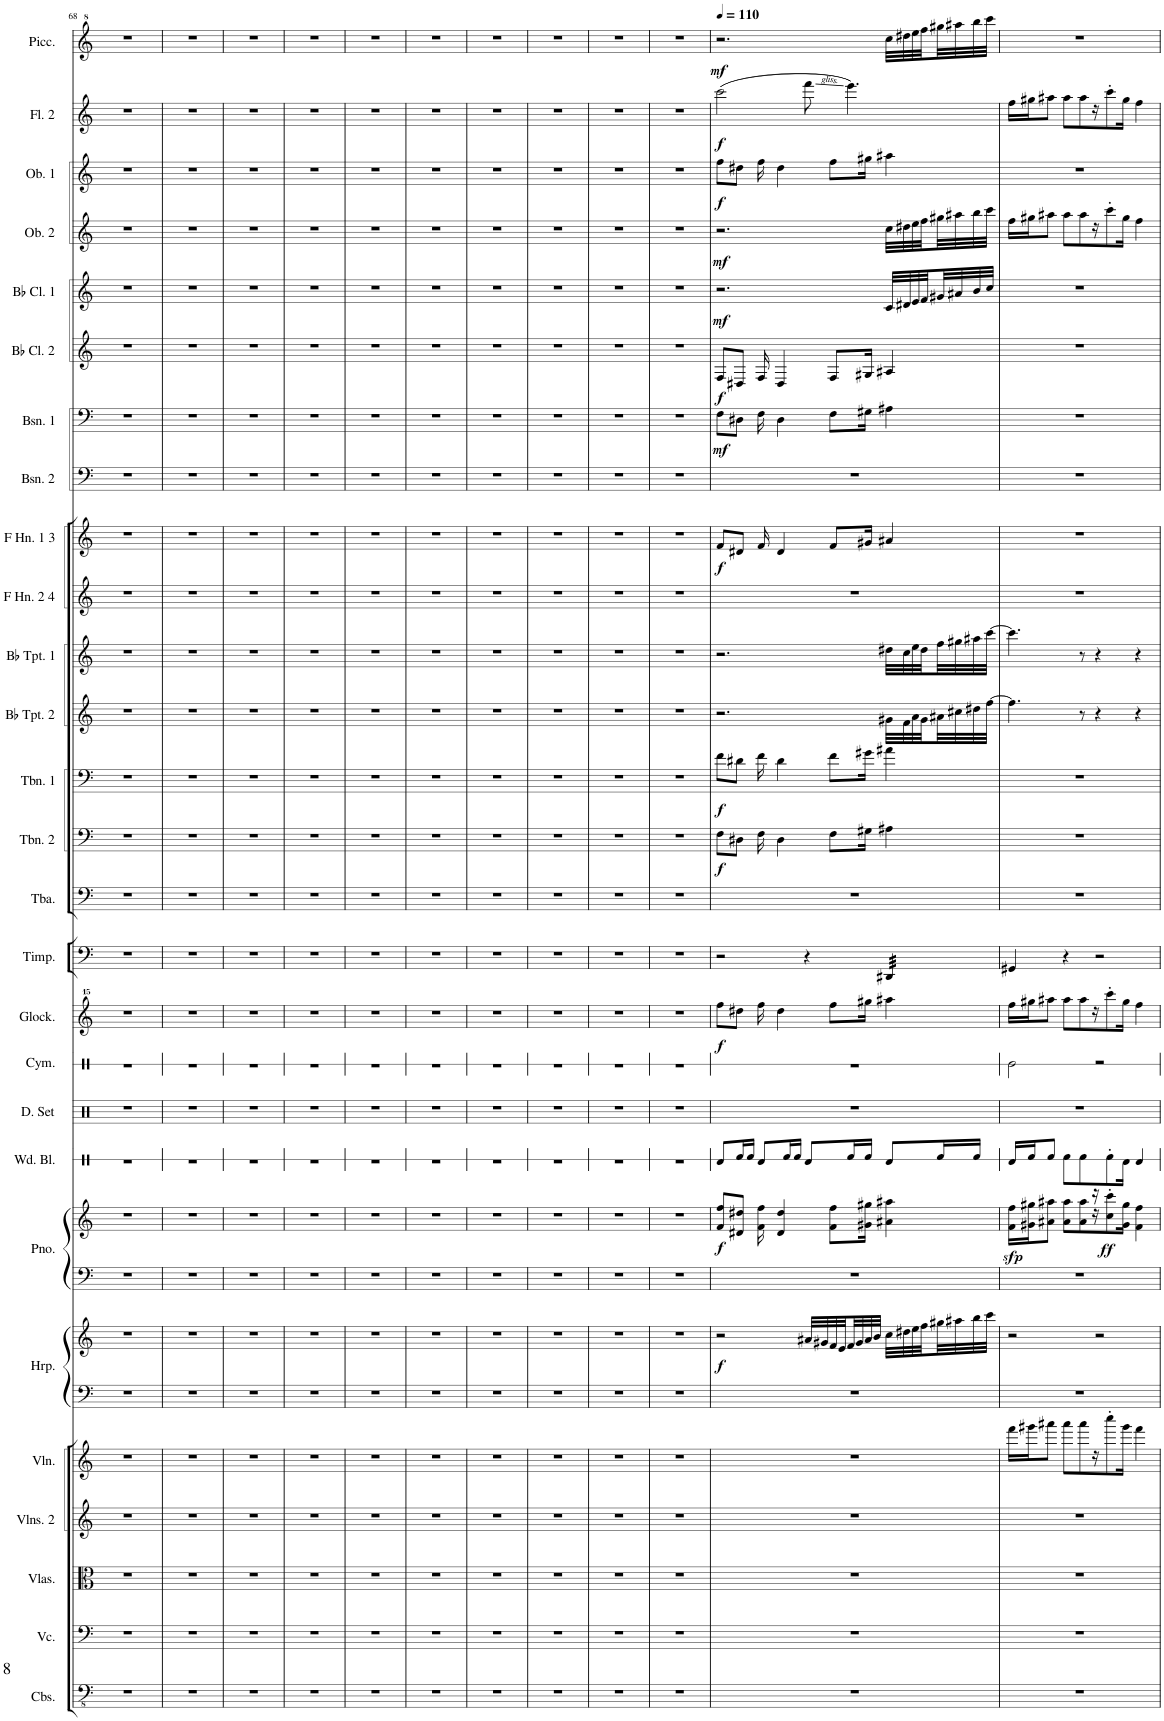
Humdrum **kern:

**kern	**kern	**kern	**kern	**kern	**kern	**kern	**dynam	**kern	**kern	**dynam	**kern	**kern	**kern	**kern	**dynam	**kern	**kern	**kern	**dynam	**kern	**dynam	**kern	**kern	**kern	**kern	**dynam	**kern	**kern	**dynam	**kern	**dynam	**kern	**dynam	**kern	**dynam	**kern	**dynam	**kern	**dynam	**kern	**dynam
*part27	*part26	*part25	*part24	*part23	*part22	*part22	*part22	*part21	*part21	*part21	*part20	*part19	*part18	*part17	*part17	*part16	*part15	*part14	*part14	*part13	*part13	*part12	*part11	*part10	*part9	*part9	*part8	*part7	*part7	*part6	*part6	*part5	*part5	*part4	*part4	*part3	*part3	*part2	*part2	*part1	*part1
*staff29	*staff28	*staff27	*staff26	*staff25	*staff24	*staff23	*staff23/24	*staff22	*staff21	*staff21/22	*staff20	*staff19	*staff18	*staff17	*staff17	*staff16	*staff15	*staff14	*staff14	*staff13	*staff13	*staff12	*staff11	*staff10	*staff9	*staff9	*staff8	*staff7	*staff7	*staff6	*staff6	*staff5	*staff5	*staff4	*staff4	*staff3	*staff3	*staff2	*staff2	*staff1	*staff1
*I"Contrabasses	*I"Violoncello	*I"Violas	*I"Violins 2	*I"Violin 1	*I"Harp	*	*	*I"Piano	*	*	*I"Wood Blocks	*I"Drumset	*I"Cymbal	*I"Glockenspiel	*	*I"Timpani	*I"Tuba	*I"Trombone 2	*	*I"Trombone 1	*	*I"Bb Trumpet 2	*I"Bb Trumpet 1	*I"F Horn 2 &amp; 4	*I"F Horn 1 &amp; 3	*	*I"Bassoon 2	*I"Bassoon 1	*	*I"Bb Clarinet 2	*	*I"Bb Clarinet 1	*	*I"Oboe 2	*	*I"Oboe 1	*	*I"Flute 2	*	*I"Piccolo	*
*I'Cbs.	*I'Vc.	*I'Vlas.	*I'Vlns. 2	*I'Vln.	*I'Hrp.	*	*	*I'Pno.	*	*	*I'Wd. Bl.	*I'D. Set	*I'Cym.	*I'Glock.	*	*I'Timp.	*I'Tba.	*I'Tbn. 2	*	*I'Tbn. 1	*	*I'Bb Tpt. 2	*I'Bb Tpt. 1	*I'F Hn. 2 4	*I'F Hn. 1 3	*	*I'Bsn. 2	*I'Bsn. 1	*	*I'Bb Cl. 2	*	*I'Bb Cl. 1	*	*I'Ob. 2	*	*I'Ob. 1	*	*I'Fl. 2	*	*I'Picc.	*
!!LO:PB:g=z
*clefFv4	*clefF4	*clefC3	*clefG2	*clefG2	*clefF4	*clefG2	*	*clefF4	*clefG2	*	*clefX	*clefX	*clefX	*clefG^^2	*	*clefF4	*clefF4	*clefF4	*	*clefF4	*	*clefG2	*clefG2	*clefG2	*clefG2	*	*clefF4	*clefF4	*	*clefG2	*	*clefG2	*	*clefG2	*	*clefG2	*	*clefG2	*	*clefG^2	*
*	*	*	*	*	*	*	*	*	*	*	*	*	*	*	*	*	*	*	*	*	*	*ITrd1c2	*ITrd1c2	*ITrd4c7	*ITrd4c7	*	*	*	*	*ITrd1c2	*	*ITrd1c2	*	*	*	*	*	*	*	*ITrd-7c-12	*
*k[]	*k[]	*k[]	*k[]	*k[]	*k[]	*k[]	*	*k[]	*k[]	*	*k[]	*k[]	*k[]	*k[]	*	*k[]	*k[]	*k[]	*	*k[]	*	*k[]	*k[]	*k[]	*k[]	*	*k[]	*k[]	*	*k[]	*	*k[]	*	*k[]	*	*k[]	*	*k[]	*	*k[]	*
*M4/4	*M4/4	*M4/4	*M4/4	*M4/4	*M4/4	*M4/4	*	*M4/4	*M4/4	*	*M4/4	*M4/4	*M4/4	*M4/4	*	*M4/4	*M4/4	*M4/4	*	*M4/4	*	*M4/4	*M4/4	*M4/4	*M4/4	*	*M4/4	*M4/4	*	*M4/4	*	*M4/4	*	*M4/4	*	*M4/4	*	*M4/4	*	*M4/4	*
=68	=68	=68	=68	=68	=68	=68	=68	=68	=68	=68	=68	=68	=68	=68	=68	=68	=68	=68	=68	=68	=68	=68	=68	=68	=68	=68	=68	=68	=68	=68	=68	=68	=68	=68	=68	=68	=68	=68	=68	=68	=68
1r	1r	1r	1r	1r	1r	1r	.	1r	1r	.	1r	1r	1r	1r	.	1r	1r	1r	.	1r	.	1r	1r	1r	1r	.	1r	1r	.	1r	.	1r	.	1r	.	1r	.	1r	.	1r	.
=69	=69	=69	=69	=69	=69	=69	=69	=69	=69	=69	=69	=69	=69	=69	=69	=69	=69	=69	=69	=69	=69	=69	=69	=69	=69	=69	=69	=69	=69	=69	=69	=69	=69	=69	=69	=69	=69	=69	=69	=69	=69
1r	1r	1r	1r	1r	1r	1r	.	1r	1r	.	1r	1r	1r	1r	.	1r	1r	1r	.	1r	.	1r	1r	1r	1r	.	1r	1r	.	1r	.	1r	.	1r	.	1r	.	1r	.	1r	.
=70	=70	=70	=70	=70	=70	=70	=70	=70	=70	=70	=70	=70	=70	=70	=70	=70	=70	=70	=70	=70	=70	=70	=70	=70	=70	=70	=70	=70	=70	=70	=70	=70	=70	=70	=70	=70	=70	=70	=70	=70	=70
1r	1r	1r	1r	1r	1r	1r	.	1r	1r	.	1r	1r	1r	1r	.	1r	1r	1r	.	1r	.	1r	1r	1r	1r	.	1r	1r	.	1r	.	1r	.	1r	.	1r	.	1r	.	1r	.
=71	=71	=71	=71	=71	=71	=71	=71	=71	=71	=71	=71	=71	=71	=71	=71	=71	=71	=71	=71	=71	=71	=71	=71	=71	=71	=71	=71	=71	=71	=71	=71	=71	=71	=71	=71	=71	=71	=71	=71	=71	=71
1r	1r	1r	1r	1r	1r	1r	.	1r	1r	.	1r	1r	1r	1r	.	1r	1r	1r	.	1r	.	1r	1r	1r	1r	.	1r	1r	.	1r	.	1r	.	1r	.	1r	.	1r	.	1r	.
=72	=72	=72	=72	=72	=72	=72	=72	=72	=72	=72	=72	=72	=72	=72	=72	=72	=72	=72	=72	=72	=72	=72	=72	=72	=72	=72	=72	=72	=72	=72	=72	=72	=72	=72	=72	=72	=72	=72	=72	=72	=72
1r	1r	1r	1r	1r	1r	1r	.	1r	1r	.	1r	1r	1r	1r	.	1r	1r	1r	.	1r	.	1r	1r	1r	1r	.	1r	1r	.	1r	.	1r	.	1r	.	1r	.	1r	.	1r	.
=73	=73	=73	=73	=73	=73	=73	=73	=73	=73	=73	=73	=73	=73	=73	=73	=73	=73	=73	=73	=73	=73	=73	=73	=73	=73	=73	=73	=73	=73	=73	=73	=73	=73	=73	=73	=73	=73	=73	=73	=73	=73
1r	1r	1r	1r	1r	1r	1r	.	1r	1r	.	1r	1r	1r	1r	.	1r	1r	1r	.	1r	.	1r	1r	1r	1r	.	1r	1r	.	1r	.	1r	.	1r	.	1r	.	1r	.	1r	.
=74	=74	=74	=74	=74	=74	=74	=74	=74	=74	=74	=74	=74	=74	=74	=74	=74	=74	=74	=74	=74	=74	=74	=74	=74	=74	=74	=74	=74	=74	=74	=74	=74	=74	=74	=74	=74	=74	=74	=74	=74	=74
1r	1r	1r	1r	1r	1r	1r	.	1r	1r	.	1r	1r	1r	1r	.	1r	1r	1r	.	1r	.	1r	1r	1r	1r	.	1r	1r	.	1r	.	1r	.	1r	.	1r	.	1r	.	1r	.
=75	=75	=75	=75	=75	=75	=75	=75	=75	=75	=75	=75	=75	=75	=75	=75	=75	=75	=75	=75	=75	=75	=75	=75	=75	=75	=75	=75	=75	=75	=75	=75	=75	=75	=75	=75	=75	=75	=75	=75	=75	=75
1r	1r	1r	1r	1r	1r	1r	.	1r	1r	.	1r	1r	1r	1r	.	1r	1r	1r	.	1r	.	1r	1r	1r	1r	.	1r	1r	.	1r	.	1r	.	1r	.	1r	.	1r	.	1r	.
=76	=76	=76	=76	=76	=76	=76	=76	=76	=76	=76	=76	=76	=76	=76	=76	=76	=76	=76	=76	=76	=76	=76	=76	=76	=76	=76	=76	=76	=76	=76	=76	=76	=76	=76	=76	=76	=76	=76	=76	=76	=76
1r	1r	1r	1r	1r	1r	1r	.	1r	1r	.	1r	1r	1r	1r	.	1r	1r	1r	.	1r	.	1r	1r	1r	1r	.	1r	1r	.	1r	.	1r	.	1r	.	1r	.	1r	.	1r	.
=77	=77	=77	=77	=77	=77	=77	=77	=77	=77	=77	=77	=77	=77	=77	=77	=77	=77	=77	=77	=77	=77	=77	=77	=77	=77	=77	=77	=77	=77	=77	=77	=77	=77	=77	=77	=77	=77	=77	=77	=77	=77
1r	1r	1r	1r	1r	1r	1r	.	1r	1r	.	1r	1r	1r	1r	.	1r	1r	1r	.	1r	.	1r	1r	1r	1r	.	1r	1r	.	1r	.	1r	.	1r	.	1r	.	1r	.	1r	.
=78	=78	=78	=78	=78	=78	=78	=78	=78	=78	=78	=78	=78	=78	=78	=78	=78	=78	=78	=78	=78	=78	=78	=78	=78	=78	=78	=78	=78	=78	=78	=78	=78	=78	=78	=78	=78	=78	=78	=78	=78	=78
*	*	*	*	*	*	*	*	*	*	*	*	*	*	*	*	*	*	*	*	*	*	*	*	*	*	*	*	*	*	*	*	*	*	*	*	*	*	*	*	*MM110	*
!	!	!	!	!	!	!	!LO:DY:b	!	!	!LO:DY:b	!	!	!	!	!LO:DY:b	!	!	!	!LO:DY:b	!	!LO:DY:b	!	!	!	!	!LO:DY:b	!	!	!LO:DY:b	!	!LO:DY:b	!	!LO:DY:b	!	!LO:DY:b	!	!LO:DY:b	!	!LO:DY:b	!	!LO:DY:b
1r	1r	1r	1r	1r	1r	2r	f	1r	8f/ 8ff/L	f	8Rd/L	1r	1r	8ffff\L	f	2r	1r	8F\L	f	8f\L	f	2.r	2.r	1r	8f/L	f	1r	8F\L	mf	8F/L	f	2.r	mf	2.r	mf	8ff\L	f	(2ccc\	f	2.r	mf
.	.	.	.	.	.	.	.	.	8d#X/ 8dd#X/J	.	16Rf/L	.	.	8dddd#X\J	.	.	.	8D#X\J	.	8d#X\J	.	.	.	.	8d#X/J	.	.	8D#X\J	.	8D#X/J	.	.	.	.	.	8dd#X\J	.	.	.	.	.
.	.	.	.	.	.	.	.	.	.	.	16Rf/JJ	.	.	.	.	.	.	.	.	.	.	.	.	.	.	.	.	.	.	.	.	.	.	.	.	.	.	.	.	.	.
.	.	.	.	.	.	.	.	.	16f\ 16ff\	.	8Rd/L	.	.	16ffff\	.	.	.	16F\	.	16f\	.	.	.	.	16f/	.	.	16F\	.	16F/	.	.	.	.	.	16ff\	.	.	.	.	.
.	.	.	.	.	.	.	.	.	4d#/ 4dd#/	.	.	.	.	4dddd#\	.	.	.	4D#\	.	4d#\	.	.	.	.	4d#/	.	.	4D#\	.	4D#/	.	.	.	.	.	4dd#\	.	.	.	.	.
.	.	.	.	.	.	.	.	.	.	.	16Rf/L	.	.	.	.	.	.	.	.	.	.	.	.	.	.	.	.	.	.	.	.	.	.	.	.	.	.	.	.	.	.
.	.	.	.	.	.	.	.	.	.	.	16Rf/JJ	.	.	.	.	.	.	.	.	.	.	.	.	.	.	.	.	.	.	.	.	.	.	.	.	.	.	.	.	.	.
.	.	.	.	.	.	32a#X/LLL	.	.	.	.	8Rd/L	.	.	.	.	4r	.	.	.	.	.	.	.	.	.	.	.	.	.	.	.	.	.	.	.	.	.	8fff\	.	.	.
.	.	.	.	.	.	32g#X/	.	.	.	.	.	.	.	.	.	.	.	.	.	.	.	.	.	.	.	.	.	.	.	.	.	.	.	.	.	.	.	.	.	.	.
.	.	.	.	.	.	32f/	.	.	8f\ 8ff\L	.	.	.	.	8ffff\L	.	.	.	8F\L	.	8f\L	.	.	.	.	8f/L	.	.	8F\L	.	8F/L	.	.	.	.	.	8ff\L	.	.	.	.	.
.	.	.	.	.	.	32e/	.	.	.	.	.	.	.	.	.	.	.	.	.	.	.	.	.	.	.	.	.	.	.	.	.	.	.	.	.	.	.	.	.	.	.
.	.	.	.	.	.	32f/	.	.	.	.	16Rf/L	.	.	.	.	.	.	.	.	.	.	.	.	.	.	.	.	.	.	.	.	.	.	.	.	.	.	4.eee\)	.	.	.
.	.	.	.	.	.	32g#/	.	.	.	.	.	.	.	.	.	.	.	.	.	.	.	.	.	.	.	.	.	.	.	.	.	.	.	.	.	.	.	.	.	.	.
.	.	.	.	.	.	32a#/	.	.	16g#X\ 16gg#X\Jk	.	16Rf/JJ	.	.	16gggg#X\Jk	.	.	.	16G#X\Jk	.	16g#X\Jk	.	.	.	.	16g#X/Jk	.	.	16G#X\Jk	.	16G#X/Jk	.	.	.	.	.	16gg#X\Jk	.	.	.	.	.
.	.	.	.	.	.	32b/JJJ	.	.	.	.	.	.	.	.	.	.	.	.	.	.	.	.	.	.	.	.	.	.	.	.	.	.	.	.	.	.	.	.	.	.	.
*	*	*	*	*	*	*	*	*	*	*	*	*	*	*	*	*tremolo	*	*	*	*	*	*	*	*	*	*	*	*	*	*	*	*	*	*	*	*	*	*	*	*	*
.	.	.	.	.	.	32cc\LLL	.	.	4a#X\ 4aa#X\	.	8Rd/L	.	.	4aaaa#X\	.	32DD#X/LLL	.	4A#X\	.	4a#X\	.	32g#X\LLL	32dd#X\LLL	.	4a#X/	.	.	4A#X\	.	4A#X/	.	32c/LLL	.	32cc\LLL	.	4aa#X\	.	.	.	32ccc\LLL	.
.	.	.	.	.	.	32dd#X\	.	.	.	.	.	.	.	.	.	32DD#X/	.	.	.	.	.	32f\	32cc\	.	.	.	.	.	.	.	.	32d#X/	.	32dd#X\	.	.	.	.	.	32ddd#X\	.
.	.	.	.	.	.	32ee\	.	.	.	.	.	.	.	.	.	32DD#X/	.	.	.	.	.	32a\	32ee\	.	.	.	.	.	.	.	.	32e/	.	32ee\	.	.	.	.	.	32eee\	.
.	.	.	.	.	.	32ff\	.	.	.	.	.	.	.	.	.	32DD#X/	.	.	.	.	.	32g#\	32dd#\	.	.	.	.	.	.	.	.	32f/	.	32ff\	.	.	.	.	.	32fff\	.
.	.	.	.	.	.	32gg#X\	.	.	.	.	16Rf/L	.	.	.	.	32DD#X/	.	.	.	.	.	32a#X\	32ff\	.	.	.	.	.	.	.	.	32g#X/	.	32gg#X\	.	.	.	.	.	32ggg#X\	.
.	.	.	.	.	.	32aa#X\	.	.	.	.	.	.	.	.	.	32DD#X/	.	.	.	.	.	32cc#X\	32gg#X\	.	.	.	.	.	.	.	.	32a#X/	.	32aa#X\	.	.	.	.	.	32aaa#X\	.
.	.	.	.	.	.	32bb\	.	.	.	.	16Rf/JJ	.	.	.	.	32DD#X/	.	.	.	.	.	32dd#X\	32aa#X\	.	.	.	.	.	.	.	.	32b/	.	32bb\	.	.	.	.	.	32bbb\	.
.	.	.	.	.	.	32ccc\JJJ	.	.	.	.	.	.	.	.	.	32DD#X/JJJ	.	.	.	.	.	[32ff\JJJ	[32ccc\JJJ	.	.	.	.	.	.	.	.	32cc/JJJ	.	32ccc\JJJ	.	.	.	.	.	32cccc\JJJ	.
*	*	*	*	*	*	*	*	*	*	*	*	*	*	*	*	*Xtremolo	*	*	*	*	*	*	*	*	*	*	*	*	*	*	*	*	*	*	*	*	*	*	*	*	*
=79	=79	=79	=79	=79	=79	=79	=79	=79	=79	=79	=79	=79	=79	=79	=79	=79	=79	=79	=79	=79	=79	=79	=79	=79	=79	=79	=79	=79	=79	=79	=79	=79	=79	=79	=79	=79	=79	=79	=79	=79	=79
!	!	!	!	!	!	!	!	!	!	!LO:DY:b	!	!	!	!	!	!	!	!	!	!	!	!	!	!	!	!	!	!	!	!	!	!	!	!	!	!	!	!	!	!	!
1r	1r	1r	1r	16fff\LL	1r	2r	.	1r	16f\ 16ff\LL	sfp	16Rd/LL	1r	2Re\	16ffff\LL	.	4GG#X/	1r	1r	.	1r	.	4.ff\]	4.ccc\]	1r	1r	.	1r	1r	.	1r	.	1r	.	16ff\LL	.	1r	.	16ff\LL	.	1r	.
.	.	.	.	16ggg#X\J	.	.	.	.	16g#X\ 16gg#X\J	.	16Rf/J	.	.	16gggg#X\J	.	.	.	.	.	.	.	.	.	.	.	.	.	.	.	.	.	.	.	16gg#X\J	.	.	.	16gg#X\J	.	.	.
.	.	.	.	8aaa#X\J	.	.	.	.	8a#X\ 8aa#X\J	.	8Rf/J	.	.	8aaaa#X\J	.	.	.	.	.	.	.	.	.	.	.	.	.	.	.	.	.	.	.	8aa#X\J	.	.	.	8aa#X\J	.	.	.
.	.	.	.	8aaa#\L	.	.	.	.	8a#\ 8aa#\L	.	8Rf\L	.	.	8aaaa#\L	.	4r	.	.	.	.	.	.	.	.	.	.	.	.	.	.	.	.	.	8aa#\L	.	.	.	8aa#\L	.	.	.
.	.	.	.	8aaa#\	.	.	.	.	8a#\ 8aa#\	.	8Rf\	.	.	8aaaa#\	.	.	.	.	.	.	.	8r	8r	.	.	.	.	.	.	.	.	.	.	8aa#\	.	.	.	8aa#\	.	.	.
.	.	.	.	16r	.	2r	.	.	16r	.	16r	.	2r	16r	.	2r	.	.	.	.	.	4r	4r	.	.	.	.	.	.	.	.	.	.	16r	.	.	.	16r	.	.	.
!	!	!	!	!	!	!	!	!	!	!LO:DY:b	!	!	!	!	!	!	!	!	!	!	!	!	!	!	!	!	!	!	!	!	!	!	!	!	!	!	!	!	!	!	!
.	.	.	.	8cccc'\	.	.	.	.	8cc\' 8ccc\'	ff	8Rf'\	.	.	8ccccc'\	.	.	.	.	.	.	.	.	.	.	.	.	.	.	.	.	.	.	.	8ccc'\	.	.	.	8ccc'\	.	.	.
.	.	.	.	16ggg#\Jk	.	.	.	.	16g#\ 16gg#\Jk	.	16Rd\Jk	.	.	16gggg#\Jk	.	.	.	.	.	.	.	.	.	.	.	.	.	.	.	.	.	.	.	16gg#\Jk	.	.	.	16gg#\Jk	.	.	.
.	.	.	.	4fff\	.	.	.	.	4f\ 4ff\	.	4Rd/	.	.	4ffff\	.	.	.	.	.	.	.	4r	4r	.	.	.	.	.	.	.	.	.	.	4ff\	.	.	.	4ff\	.	.	.
=	=	=	=	=	=	=	=	=	=	=	=	=	=	=	=	=	=	=	=	=	=	=	=	=	=	=	=	=	=	=	=	=	=	=	=	=	=	=	=	=	=
*-	*-	*-	*-	*-	*-	*-	*-	*-	*-	*-	*-	*-	*-	*-	*-	*-	*-	*-	*-	*-	*-	*-	*-	*-	*-	*-	*-	*-	*-	*-	*-	*-	*-	*-	*-	*-	*-	*-	*-	*-	*-
